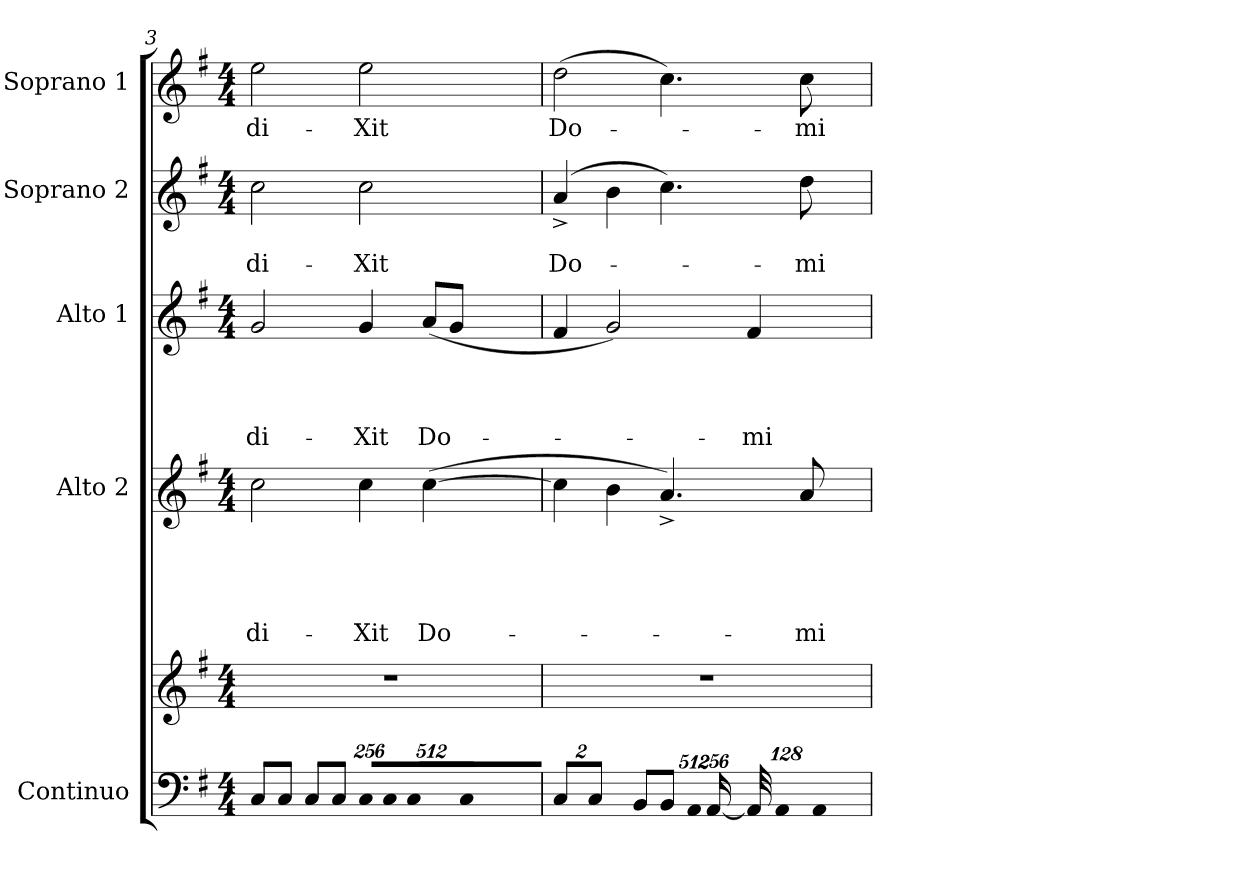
**kern	**kern	**kern	**text	**text	**text	**text	**text	**kern	**text	**text	**text	**text	**kern	**text	**text	**kern	**text
*part5	*part5	*part4	*part4	*part4	*part4	*part4	*part4	*part3	*part3	*part3	*part3	*part3	*part2	*part2	*part2	*part1	*part1
*staff6	*staff5	*staff4	*staff4	*staff4	*staff4	*staff4	*staff4	*staff3	*staff3	*staff3	*staff3	*staff3	*staff2	*staff2	*staff2	*staff1	*staff1
*I"Continuo	*	*I"Alto 2	*	*	*	*	*	*I"Alto 1	*	*	*	*	*I"Soprano 2	*	*	*I"Soprano 1	*
*	*	*I'A. 2	*	*	*	*	*	*I'A. 1	*	*	*	*	*I'S. 2	*	*	*I'S. 1	*
*clefF4	*clefG2	*clefG2	*	*	*	*	*	*clefG2	*	*	*	*	*clefG2	*	*	*clefG2	*
*k[f#]	*k[f#]	*k[f#]	*	*	*	*	*	*k[f#]	*	*	*	*	*k[f#]	*	*	*k[f#]	*
*G:	*G:	*G:	*	*	*	*	*	*G:	*	*	*	*	*G:	*	*	*G:	*
*M4/4	*M4/4	*M4/4	*	*	*	*	*	*M4/4	*	*	*	*	*M4/4	*	*	*M4/4	*
=3	=3	=3	=3	=3	=3	=3	=3	=3	=3	=3	=3	=3	=3	=3	=3	=3	=3
!	!	!	!	!	!	!	!LO:LY:b	!	!	!	!	!LO:LY:b	!	!	!LO:LY:b	!	!LO:LY:b
8C/L	1r	2cc\	.	.	.	.	di-	2g/	.	.	.	di-	2cc\	.	di-	2ee\	di-
8C/J	.	.	.	.	.	.	.	.	.	.	.	.	.	.	.	.	.
8C/L	.	.	.	.	.	.	.	.	.	.	.	.	.	.	.	.	.
8C/J	.	.	.	.	.	.	.	.	.	.	.	.	.	.	.	.	.
*Xbrackettup	*	*	*	*	*	*	*	*	*	*	*	*	*	*	*	*	*
!LO:N:vis=8	!	!	!	!	!	!	!LO:LY:b	!	!	!	!	!LO:LY:b	!	!	!LO:LY:b	!	!LO:LY:b
2048%205C/L	.	4cc\	.	.	.	.	-Xit	4g/	.	.	.	-Xit	2cc\	.	-Xit	2ee\	-Xit
!LO:N:vis=8	!	!	!	!	!	!	!	!	!	!	!	!	!	!	!	!	!
4096%409C/J	.	.	.	.	.	.	.	.	.	.	.	.	.	.	.	.	.
!LO:N:vis=8	!	!	!	!	!	!	!	!	!	!	!	!	!	!	!	!	!
4096%273C/L	.	.	.	.	.	.	.	.	.	.	.	.	.	.	.	.	.
!	!	!	!	!	!	!	!LO:LY:b	!	!	!	!	!LO:LY:b	!	!	!	!	!
.	.	(>[>4cc\	.	.	.	.	Do-	(<8a/L	.	.	.	Do-	.	.	.	.	.
!LO:N:vis=8	!	!	!	!	!	!	!	!	!	!	!	!	!	!	!	!	!
4096%273C/J	.	.	.	.	.	.	.	.	.	.	.	.	.	.	.	.	.
8ryy	.	.	.	.	.	.	.	.	.	.	.	.	.	.	.	.	.
.	.	.	.	.	.	.	.	8g/J	.	.	.	.	.	.	.	.	.
32ryy	.	.	.	.	.	.	.	.	.	.	.	.	.	.	.	.	.
128ryy	.	.	.	.	.	.	.	.	.	.	.	.	.	.	.	.	.
512ryy	.	.	.	.	.	.	.	.	.	.	.	.	.	.	.	.	.
2048.ryy	.	.	.	.	.	.	.	.	.	.	.	.	.	.	.	.	.
=4	=4	=4	=4	=4	=4	=4	=4	=4	=4	=4	=4	=4	=4	=4	=4	=4	=4
!	!	!	!	!	!	!	!	!	!	!	!	!	!	!	!LO:LY:b	!	!LO:LY:b
16%3C/L	1r	4cc\]	.	.	.	.	.	4f#/	.	.	.	.	(4a^</	.	Do-	(>2dd\	Do-
16%3C/J	.	.	.	.	.	.	.	.	.	.	.	.	.	.	.	.	.
.	.	4b\	.	.	.	.	.	2g/)	.	.	.	.	4b\	.	.	.	.
8BB/L	.	.	.	.	.	.	.	.	.	.	.	.	.	.	.	.	.
8BB/J	.	4.a^</)	.	.	.	.	.	.	.	.	.	.	4.cc\)	.	.	4.cc\)	.
!LO:N:vis=8	!	!	!	!	!	!	!	!	!	!	!	!	!	!	!	!	!
4096%293AA/L	.	.	.	.	.	.	.	.	.	.	.	.	.	.	.	.	.
[4096%219AA/	.	.	.	.	.	.	.	.	.	.	.	.	.	.	.	.	.
!	!	!	!	!	!	!	!	!	!	!	!	!LO:LY:b	!	!	!	!	!
4096%73AA/]	.	.	.	.	.	.	.	4f#/	.	.	.	-mi-	.	.	.	.	.
!LO:N:vis=8	!	!	!	!	!	!	!	!	!	!	!	!	!	!	!	!	!
4096%195AA/L	.	.	.	.	.	.	.	.	.	.	.	.	.	.	.	.	.
!LO:N:vis=8	!	!	!	!	!	!	!	!	!	!	!	!	!	!	!	!	!
4096%195AA/J	.	.	.	.	.	.	.	.	.	.	.	.	.	.	.	.	.
4096%561ryy	.	.	.	.	.	.	.	.	.	.	.	.	.	.	.	.	.
!	!	!	!	!	!	!	!LO:LY:b	!	!	!	!	!	!	!	!LO:LY:b	!	!LO:LY:b
.	.	8a/	.	.	.	.	-mi-	.	.	.	.	.	8dd\	.	-mi-	8cc\	-mi-
=	=	=	=	=	=	=	=	=	=	=	=	=	=	=	=	=	=
*-	*-	*-	*-	*-	*-	*-	*-	*-	*-	*-	*-	*-	*-	*-	*-	*-	*-
